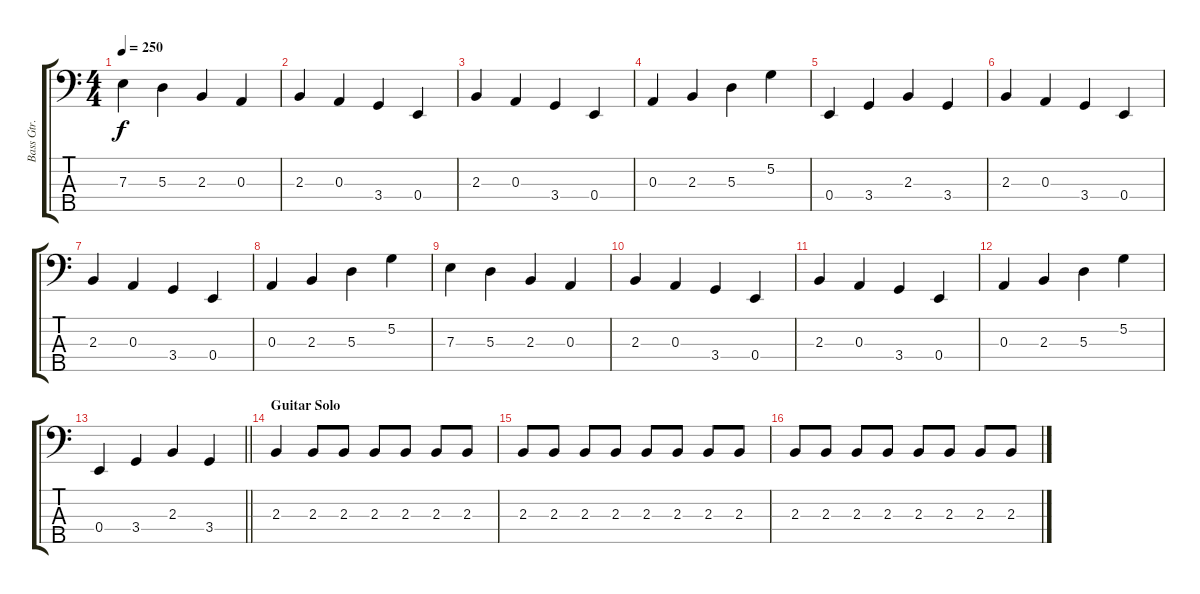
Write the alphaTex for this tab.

\track ("Bass Gtr." "Bass Gtr.") {instrument electricbassfinger}
\staff {score tabs}
\tuning (G2 D2 A1 E1 B0) {hide}
\ts (4 4)
\tempo 250
\clef f4
\ks c
7.3.4{dy f} 5.3.4 2.3.4 0.3.4 |
2.3.4 0.3.4 3.4.4 0.4.4 |
2.3.4 0.3.4 3.4.4 0.4.4 |
0.3.4 2.3.4 5.3.4 5.2.4 |
0.4.4 3.4.4 2.3.4 3.4.4 |
2.3.4 0.3.4 3.4.4 0.4.4 |
2.3.4 0.3.4 3.4.4 0.4.4 |
0.3.4 2.3.4 5.3.4 5.2.4 |
7.3.4 5.3.4 2.3.4 0.3.4 |
2.3.4 0.3.4 3.4.4 0.4.4 |
2.3.4 0.3.4 3.4.4 0.4.4 |
0.3.4 2.3.4 5.3.4 5.2.4 |
\barLineRight lightlight
0.4.4 3.4.4 2.3.4 3.4.4 |
\section ("" "Guitar Solo")
2.3.4 2.3.8 2.3.8 2.3.8 2.3.8 2.3.8 2.3.8 |
2.3.8 2.3.8 2.3.8 2.3.8 2.3.8 2.3.8 2.3.8 2.3.8 |
2.3.8 2.3.8 2.3.8 2.3.8 2.3.8 2.3.8 2.3.8 2.3.8
